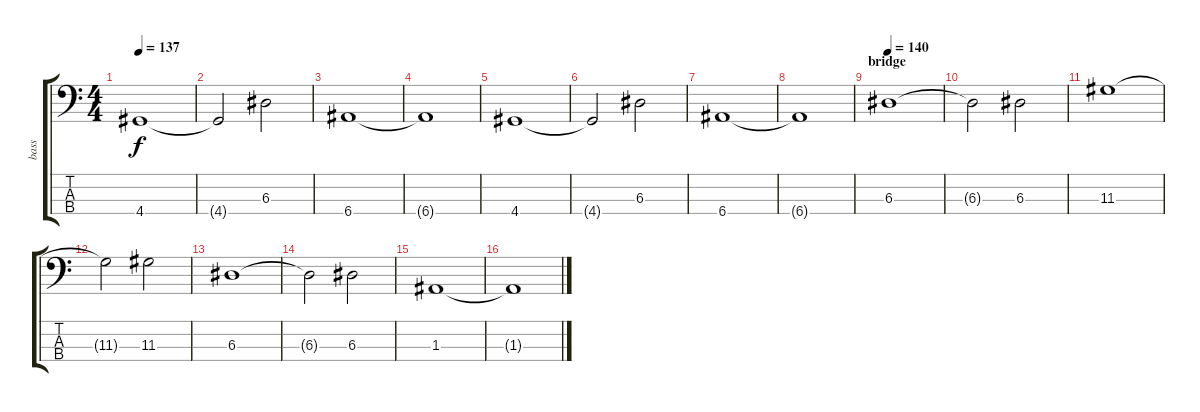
\track ("bass" "bass") {instrument acousticbass}
\staff {score tabs}
\tuning (G2 D2 A1 E1) {hide}
\ts (4 4)
\tempo 137
\clef f4
\ks c
4.4.1{dy f} |
4.4{t}.2 6.3.2 |
6.4.1 |
6.4{t}.1 |
4.4.1 |
4.4{t}.2 6.3.2 |
6.4.1 |
6.4{t}.1 |
\section ("" "bridge")
\tempo 140
6.3.1{volume 12 instrument electricbassfinger} |
6.3{t}.2 6.3.2 |
11.3.1 |
11.3{t}.2 11.3.2 |
6.3.1 |
6.3{t}.2 6.3.2 |
1.3.1 |
1.3{t}.1
